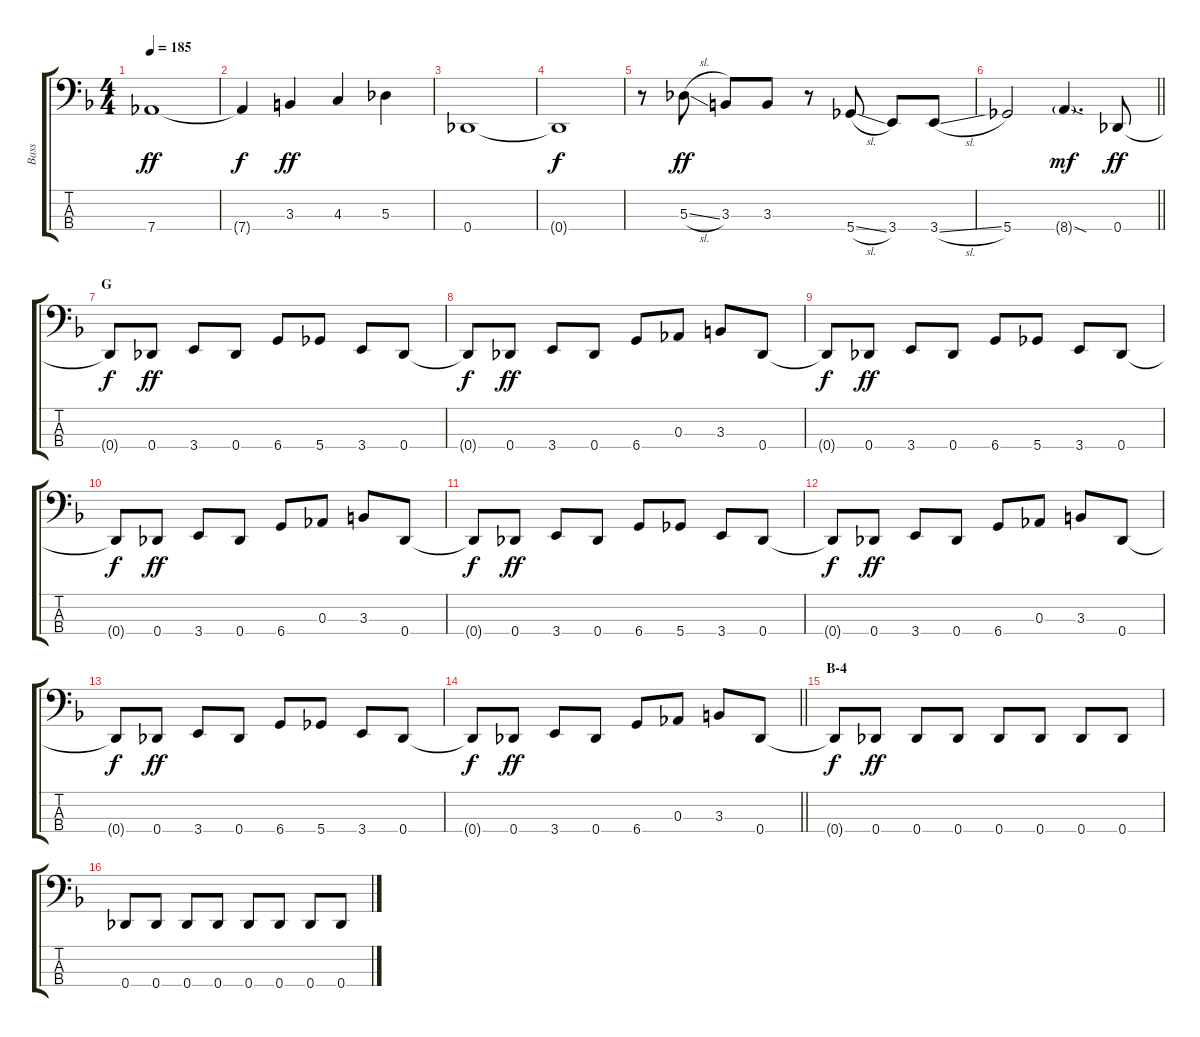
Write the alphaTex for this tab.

\track ("Bass" "Bass") {instrument electricbasspick}
\staff {score tabs}
\tuning (Gb2 Db2 Ab1 Db1) {hide}
\ts (4 4)
\tempo 185
\clef f4
\ks f
7.4.1{dy ff} |
7.4{t}.4{dy f} 3.3.4{dy ff} 4.3.4 5.3.4 |
0.4.1 |
0.4{t}.1{dy f} |
r.8 5.3{sl}.8{dy ff} 3.3.8 3.3.8 r.8 5.4{sl}.8 3.4.8 3.4{sl}.8 |
\barLineRight lightlight
5.4.2 8.4{sod g}.4{d dy mf} 0.4.8{dy ff} |
\section ("" "G")
0.4{t}.8{dy f} 0.4.8{dy ff} 3.4.8 0.4.8 6.4.8 5.4.8 3.4.8 0.4.8 |
0.4{t}.8{dy f} 0.4.8{dy ff} 3.4.8 0.4.8 6.4.8 0.3.8 3.3.8 0.4.8 |
0.4{t}.8{dy f} 0.4.8{dy ff} 3.4.8 0.4.8 6.4.8 5.4.8 3.4.8 0.4.8 |
0.4{t}.8{dy f} 0.4.8{dy ff} 3.4.8 0.4.8 6.4.8 0.3.8 3.3.8 0.4.8 |
0.4{t}.8{dy f} 0.4.8{dy ff} 3.4.8 0.4.8 6.4.8 5.4.8 3.4.8 0.4.8 |
0.4{t}.8{dy f} 0.4.8{dy ff} 3.4.8 0.4.8 6.4.8 0.3.8 3.3.8 0.4.8 |
0.4{t}.8{dy f} 0.4.8{dy ff} 3.4.8 0.4.8 6.4.8 5.4.8 3.4.8 0.4.8 |
\barLineRight lightlight
0.4{t}.8{dy f} 0.4.8{dy ff} 3.4.8 0.4.8 6.4.8 0.3.8 3.3.8 0.4.8 |
\section ("" "B-4")
0.4{t}.8{dy f} 0.4.8{dy ff} 0.4.8 0.4.8 0.4.8 0.4.8 0.4.8 0.4.8 |
0.4.8 0.4.8 0.4.8 0.4.8 0.4.8 0.4.8 0.4.8 0.4.8
